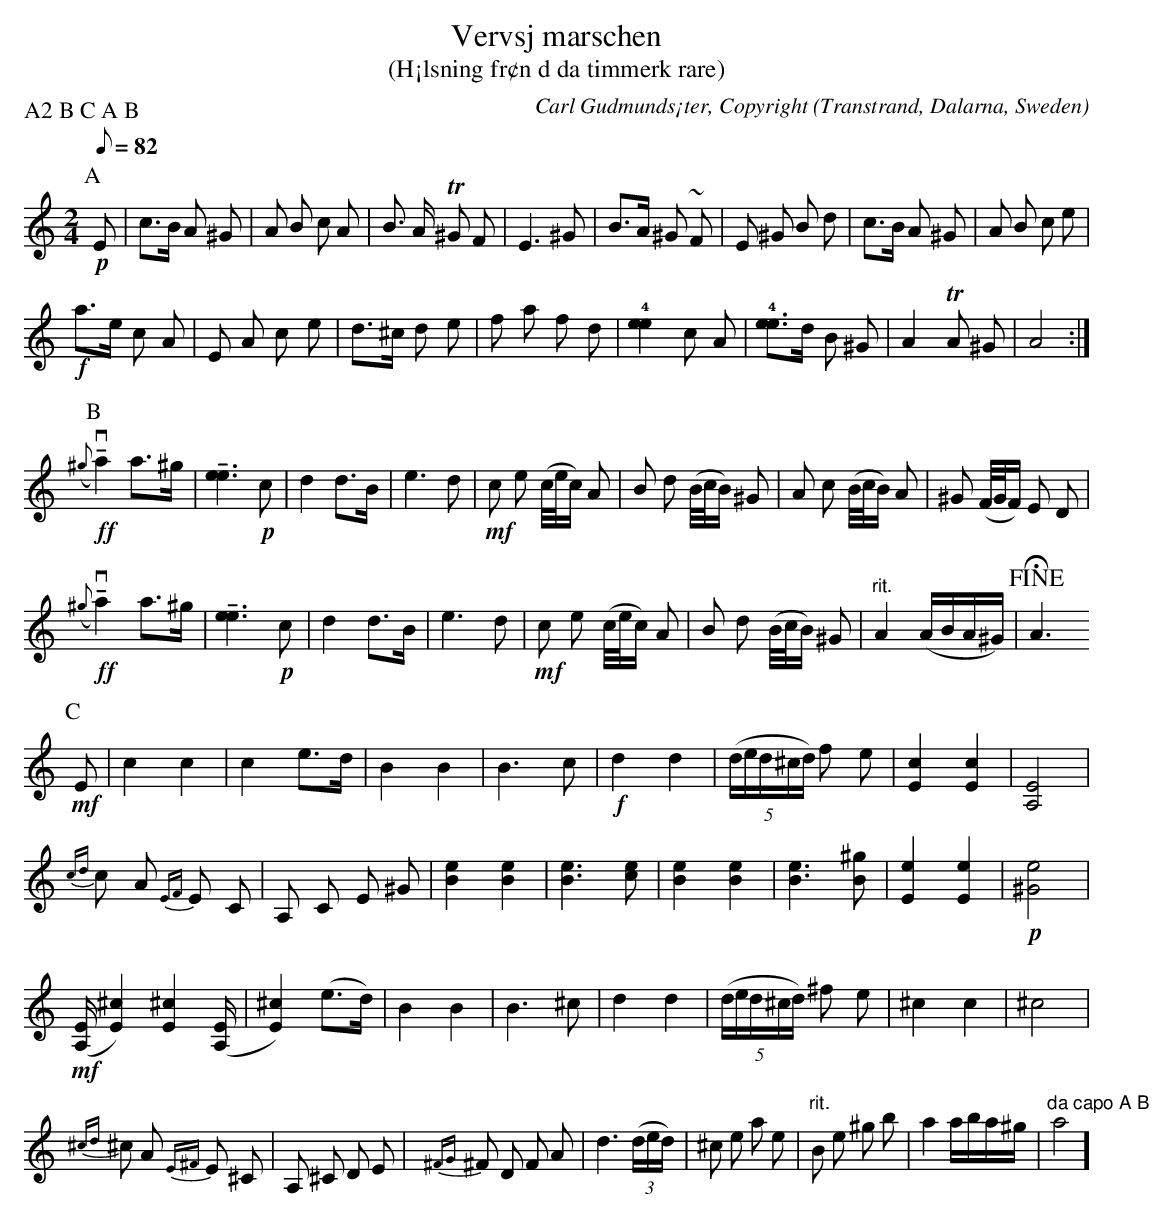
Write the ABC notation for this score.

X:1
T: Vervsj marschen
T: (H¡lsning fr¢n d da timmerk rare)
O: Transtrand, Dalarna, Sweden
C: Carl Gudmunds¡ter, Copyright
P: A2 B C A B
M:2/4
L:1/8
K:C
Q:82 Andante
P:A
+p+ E | c>B A ^G | A B c A |  B > A T^G F | E3 ^G| B>A ^G ~F | E ^G B d |c>B A ^G|A B c e|
+f+ a>e c A| E A c e| d>^c d e|f a f d| !4![e2e2] c A | !4![ee]>d B ^G|A2 TA ^G |A4:|
P:B
+ff+ (v{^g}!tenuto!a2) a>^g| !tenuto![e3e3] +p+ c | d2 d>B | e3 d | +mf+ c e (c/4e/4c/2) A | B d (B/4c/4B/2) ^G | A c (B/4c/4B/2) A | ^G (F/4G/4F/2) E D |
+ff+ (v{^g}!tenuto!a2) a>^g| !tenuto![e3e3] +p+ c | d2 d>B | e3 d | +mf+ c e (c/4e/4c/2) A | B d (B/4c/4B/2) ^G | "rit." A2 (A/2B/2A/2^G/2) | !fine! !fermata!A3
P:C
+mf+ E | c2 c2 | c2 e>d | B2 B2 | B3 c | +f+ d2 d2 | (5(d/2e/2d/2^c/2d/2) f e | [c2E2] [c2E2] | [A,4E4] |
{cd} c A {EF} E C | A, C E ^G | [e2B2] [e2B2] | [e3B3] [ec] | [e2B2] [e2B2] | [e3B3] [^gB] | !rit.! [e2E2] [e2E2] | +p+ [e4^G4] |
+mf+ ([E/2A,/2]  [E2^c2]) [E2^c2] ([E/2A,/2] | [E2^c2]) (e>d) | B2 B2 | B3 ^c | d2 d2 | (5(d/2e/2d/2^c/2d/2) ^f e | ^c2 c2 | ^c4 |
{^cd} ^c A {E^F} E ^C | A, ^C D E | {^FG} ^F D F A | d3 (3(d/2e/2d/2) | ^c e a e | "rit." B e ^g b | a2 a/2b/2a/2^g/2 | "da capo A B" a4]
